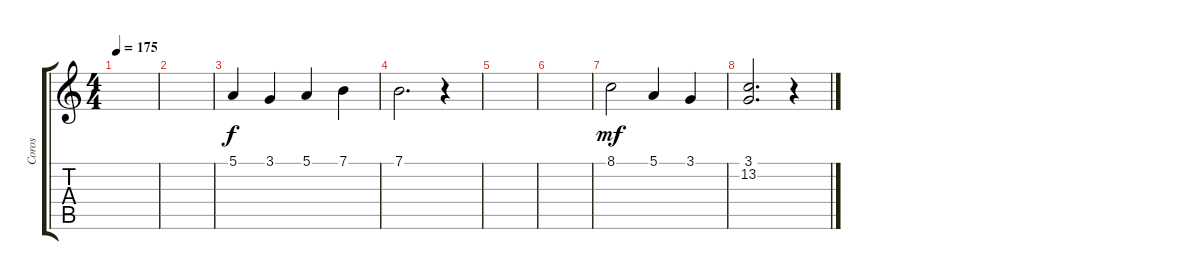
\track ("Coros" "Coros") {instrument choiraahs}
\staff {score tabs}
\tuning (E4 B3 G3 D3 A2 E2) {hide}
\ts (4 4)
\tempo 175
\clef g2
\ks c
|
|
5.1.4 3.1.4 5.1.4 7.1.4 |
7.1.2{d} r.4 |
|
|
8.1.2{dy mf} 5.1.4 3.1.4 |
(3.1 13.2).2{d} r.4
